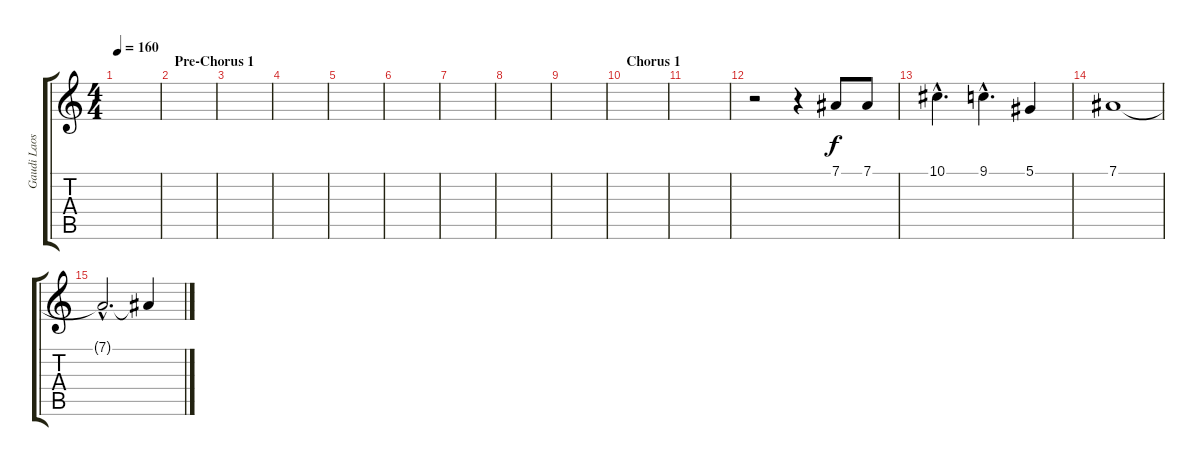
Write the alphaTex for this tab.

\track ("Gaudi Laos - Backing vocals" "Gaudi Laos") {instrument violin}
\staff {score tabs}
\tuning (Eb4 Bb3 Gb3 Db3 Ab2 Eb2) {hide}
\ts (4 4)
\tempo 160
\clef g2
\ks c
|
\section ("" "Pre-Chorus 1")
|
|
|
|
|
|
|
|
\section ("" "Chorus 1")
|
|
r.2 r.4 7.1.8 7.1.8 |
10.1{hac}.4{d} 9.1{hac}.4{d} 5.1.4 |
7.1.1 |
7.1{hac t}.2{d} 7.1{t}.4
